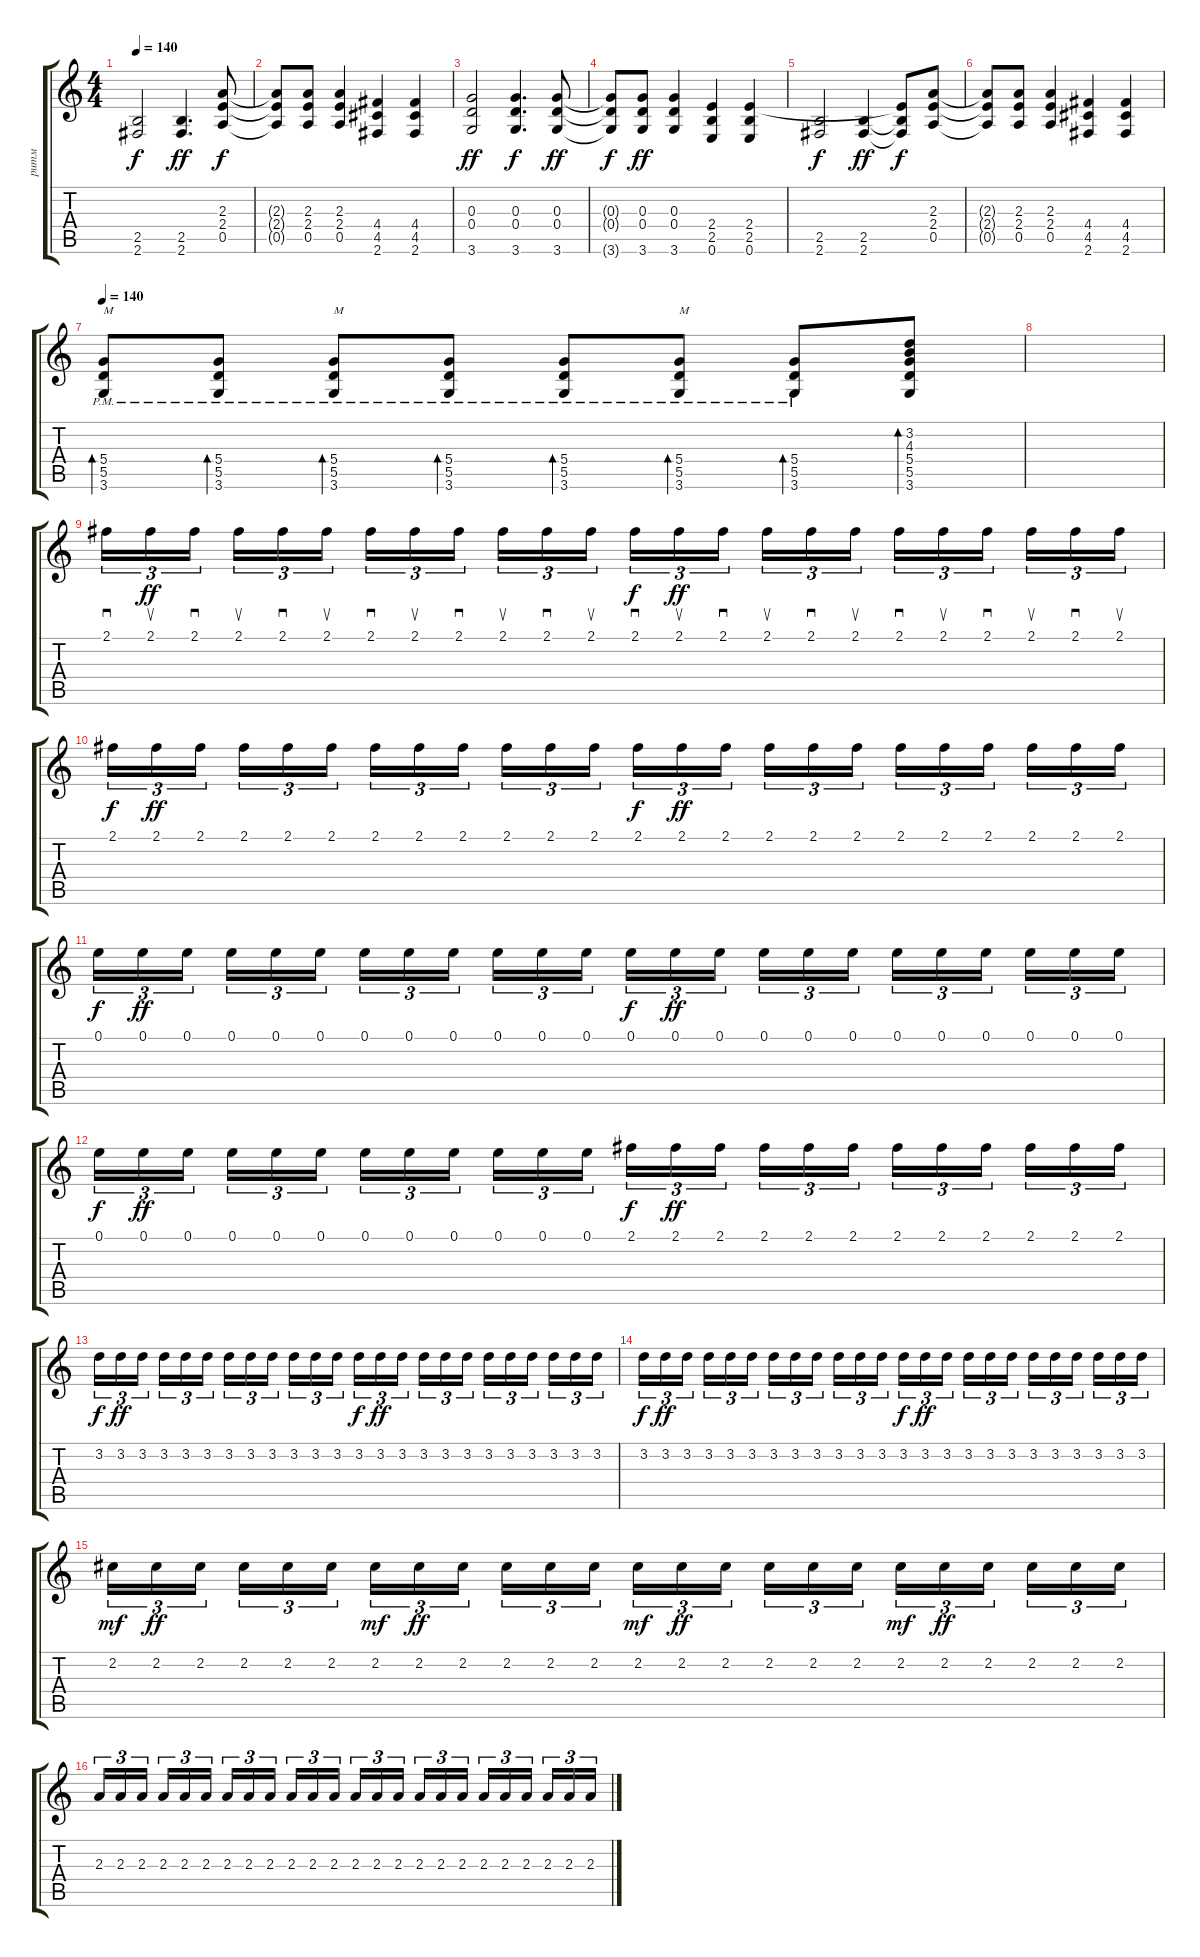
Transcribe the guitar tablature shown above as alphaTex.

\track ("ритм" "ритм") {instrument distortionguitar}
\staff {score tabs}
\tuning (E4 B3 G3 D3 A2 E2) {hide}
\ts (4 4)
\tempo 140
\clef g2
\ks c
(2.5 2.6).2{dy f} (2.5 2.6).4{d dy ff} (2.3 2.4 0.5).8{dy f} |
(2.3{t} 2.4{t} 0.5{t}).8 (2.3 2.4 0.5).8 (2.3 2.4 0.5).4 (4.4 4.5 2.6).4 (4.4 4.5 2.6).4 |
(0.3 0.4 3.6).2{dy ff} (0.3 0.4 3.6).4{d dy f} (0.3 0.4 3.6).8{dy ff} |
(0.3{t} 0.4{t} 3.6{t}).8{dy f} (0.3 0.4 3.6).8{dy ff} (0.3 0.4 3.6).4 (2.4 2.5 0.6).4 (2.4 2.5 0.6).4 |
(2.5 2.6).2{dy f} (2.5 2.6).4{dy ff} (2.4{t} 2.5{t} 2.6{t}).8{dy f} (2.3 2.4 0.5).8 |
(2.3{t} 2.4{t} 0.5{t}).8 (2.3 2.4 0.5).8 (2.3 2.4 0.5).4 (4.4 4.5 2.6).4 (4.4 4.5 2.6).4 |
\tempo 140
(5.4{pm} 5.5{pm} 3.6{pm}).8{bd 60 txt "М"} (5.4{pm} 5.5{pm} 3.6{pm}).8{bd 60} (5.4{pm} 5.5{pm} 3.6{pm}).8{bd 60 txt "М"} (5.4{pm} 5.5{pm} 3.6{pm}).8{bd 60} (5.4{pm} 5.5{pm} 3.6{pm}).8{bd 60} (5.4{pm} 5.5{pm} 3.6{pm}).8{bd 60 txt "М"} (5.4{pm} 5.5{pm} 3.6{pm}).8{bd 60} (3.2 4.3 5.4 5.5 3.6).8{bd 60} |
|
2.1.16{sd tu (3 2)} 2.1.16{su tu (3 2) dy ff} 2.1.16{sd tu (3 2) beam splitsecondary} 2.1.16{su tu (3 2)} 2.1.16{sd tu (3 2)} 2.1.16{su tu (3 2)} 2.1.16{sd tu (3 2)} 2.1.16{su tu (3 2)} 2.1.16{sd tu (3 2) beam splitsecondary} 2.1.16{su tu (3 2)} 2.1.16{sd tu (3 2)} 2.1.16{su tu (3 2)} 2.1.16{sd tu (3 2) dy f} 2.1.16{su tu (3 2) dy ff} 2.1.16{sd tu (3 2) beam splitsecondary} 2.1.16{su tu (3 2)} 2.1.16{sd tu (3 2)} 2.1.16{su tu (3 2)} 2.1.16{sd tu (3 2)} 2.1.16{su tu (3 2)} 2.1.16{sd tu (3 2) beam splitsecondary} 2.1.16{su tu (3 2)} 2.1.16{sd tu (3 2)} 2.1.16{su tu (3 2)} |
2.1.16{tu (3 2) dy f} 2.1.16{tu (3 2) dy ff} 2.1.16{tu (3 2) beam splitsecondary} 2.1.16{tu (3 2)} 2.1.16{tu (3 2)} 2.1.16{tu (3 2)} 2.1.16{tu (3 2)} 2.1.16{tu (3 2)} 2.1.16{tu (3 2) beam splitsecondary} 2.1.16{tu (3 2)} 2.1.16{tu (3 2)} 2.1.16{tu (3 2)} 2.1.16{tu (3 2) dy f} 2.1.16{tu (3 2) dy ff} 2.1.16{tu (3 2) beam splitsecondary} 2.1.16{tu (3 2)} 2.1.16{tu (3 2)} 2.1.16{tu (3 2)} 2.1.16{tu (3 2)} 2.1.16{tu (3 2)} 2.1.16{tu (3 2) beam splitsecondary} 2.1.16{tu (3 2)} 2.1.16{tu (3 2)} 2.1.16{tu (3 2)} |
0.1.16{tu (3 2) dy f} 0.1.16{tu (3 2) dy ff} 0.1.16{tu (3 2) beam splitsecondary} 0.1.16{tu (3 2)} 0.1.16{tu (3 2)} 0.1.16{tu (3 2)} 0.1.16{tu (3 2)} 0.1.16{tu (3 2)} 0.1.16{tu (3 2) beam splitsecondary} 0.1.16{tu (3 2)} 0.1.16{tu (3 2)} 0.1.16{tu (3 2)} 0.1.16{tu (3 2) dy f} 0.1.16{tu (3 2) dy ff} 0.1.16{tu (3 2) beam splitsecondary} 0.1.16{tu (3 2)} 0.1.16{tu (3 2)} 0.1.16{tu (3 2)} 0.1.16{tu (3 2)} 0.1.16{tu (3 2)} 0.1.16{tu (3 2) beam splitsecondary} 0.1.16{tu (3 2)} 0.1.16{tu (3 2)} 0.1.16{tu (3 2)} |
0.1.16{tu (3 2) dy f} 0.1.16{tu (3 2) dy ff} 0.1.16{tu (3 2) beam splitsecondary} 0.1.16{tu (3 2)} 0.1.16{tu (3 2)} 0.1.16{tu (3 2)} 0.1.16{tu (3 2)} 0.1.16{tu (3 2)} 0.1.16{tu (3 2) beam splitsecondary} 0.1.16{tu (3 2)} 0.1.16{tu (3 2)} 0.1.16{tu (3 2)} 2.1.16{tu (3 2) dy f} 2.1.16{tu (3 2) dy ff} 2.1.16{tu (3 2) beam splitsecondary} 2.1.16{tu (3 2)} 2.1.16{tu (3 2)} 2.1.16{tu (3 2)} 2.1.16{tu (3 2)} 2.1.16{tu (3 2)} 2.1.16{tu (3 2) beam splitsecondary} 2.1.16{tu (3 2)} 2.1.16{tu (3 2)} 2.1.16{tu (3 2)} |
3.2.16{tu (3 2) dy f} 3.2.16{tu (3 2) dy ff} 3.2.16{tu (3 2) beam splitsecondary} 3.2.16{tu (3 2)} 3.2.16{tu (3 2)} 3.2.16{tu (3 2)} 3.2.16{tu (3 2)} 3.2.16{tu (3 2)} 3.2.16{tu (3 2) beam splitsecondary} 3.2.16{tu (3 2)} 3.2.16{tu (3 2)} 3.2.16{tu (3 2)} 3.2.16{tu (3 2) dy f} 3.2.16{tu (3 2) dy ff} 3.2.16{tu (3 2) beam splitsecondary} 3.2.16{tu (3 2)} 3.2.16{tu (3 2)} 3.2.16{tu (3 2)} 3.2.16{tu (3 2)} 3.2.16{tu (3 2)} 3.2.16{tu (3 2) beam splitsecondary} 3.2.16{tu (3 2)} 3.2.16{tu (3 2)} 3.2.16{tu (3 2)} |
3.2.16{tu (3 2) dy f} 3.2.16{tu (3 2) dy ff} 3.2.16{tu (3 2) beam splitsecondary} 3.2.16{tu (3 2)} 3.2.16{tu (3 2)} 3.2.16{tu (3 2)} 3.2.16{tu (3 2)} 3.2.16{tu (3 2)} 3.2.16{tu (3 2) beam splitsecondary} 3.2.16{tu (3 2)} 3.2.16{tu (3 2)} 3.2.16{tu (3 2)} 3.2.16{tu (3 2) dy f} 3.2.16{tu (3 2) dy ff} 3.2.16{tu (3 2) beam splitsecondary} 3.2.16{tu (3 2)} 3.2.16{tu (3 2)} 3.2.16{tu (3 2)} 3.2.16{tu (3 2)} 3.2.16{tu (3 2)} 3.2.16{tu (3 2) beam splitsecondary} 3.2.16{tu (3 2)} 3.2.16{tu (3 2)} 3.2.16{tu (3 2)} |
2.2.16{tu (3 2) dy mf} 2.2.16{tu (3 2) dy ff} 2.2.16{tu (3 2) beam splitsecondary} 2.2.16{tu (3 2)} 2.2.16{tu (3 2)} 2.2.16{tu (3 2)} 2.2.16{tu (3 2) dy mf} 2.2.16{tu (3 2) dy ff} 2.2.16{tu (3 2) beam splitsecondary} 2.2.16{tu (3 2)} 2.2.16{tu (3 2)} 2.2.16{tu (3 2)} 2.2.16{tu (3 2) dy mf} 2.2.16{tu (3 2) dy ff} 2.2.16{tu (3 2) beam splitsecondary} 2.2.16{tu (3 2)} 2.2.16{tu (3 2)} 2.2.16{tu (3 2)} 2.2.16{tu (3 2) dy mf} 2.2.16{tu (3 2) dy ff} 2.2.16{tu (3 2) beam splitsecondary} 2.2.16{tu (3 2)} 2.2.16{tu (3 2)} 2.2.16{tu (3 2)} |
2.3.16{tu (3 2)} 2.3.16{tu (3 2)} 2.3.16{tu (3 2) beam splitsecondary} 2.3.16{tu (3 2)} 2.3.16{tu (3 2)} 2.3.16{tu (3 2)} 2.3.16{tu (3 2)} 2.3.16{tu (3 2)} 2.3.16{tu (3 2) beam splitsecondary} 2.3.16{tu (3 2)} 2.3.16{tu (3 2)} 2.3.16{tu (3 2)} 2.3.16{tu (3 2)} 2.3.16{tu (3 2)} 2.3.16{tu (3 2) beam splitsecondary} 2.3.16{tu (3 2)} 2.3.16{tu (3 2)} 2.3.16{tu (3 2)} 2.3.16{tu (3 2)} 2.3.16{tu (3 2)} 2.3.16{tu (3 2) beam splitsecondary} 2.3.16{tu (3 2)} 2.3.16{tu (3 2)} 2.3.16{tu (3 2)}
